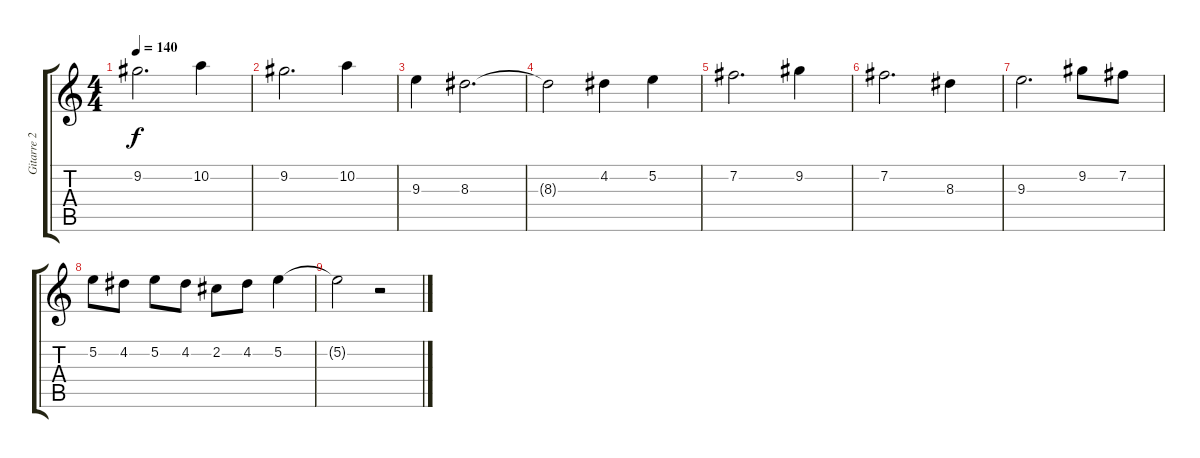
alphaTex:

\track ("Gitarre 2" "Gitarre 2") {instrument overdrivenguitar}
\staff {score tabs}
\tuning (E4 B3 G3 D3 A2 E2) {hide}
\ts (4 4)
\tempo 140
\clef g2
\ks c
9.2.2{d dy f} 10.2.4 |
9.2.2{d} 10.2.4 |
9.3.4 8.3.2{d} |
8.3{t}.2 4.2.4 5.2.4 |
7.2.2{d} 9.2.4 |
7.2.2{d} 8.3.4 |
9.3.2{d} 9.2.8 7.2.8 |
5.2.8 4.2.8 5.2.8 4.2.8 2.2.8 4.2.8 5.2.4 |
5.2{t}.2 r.2
